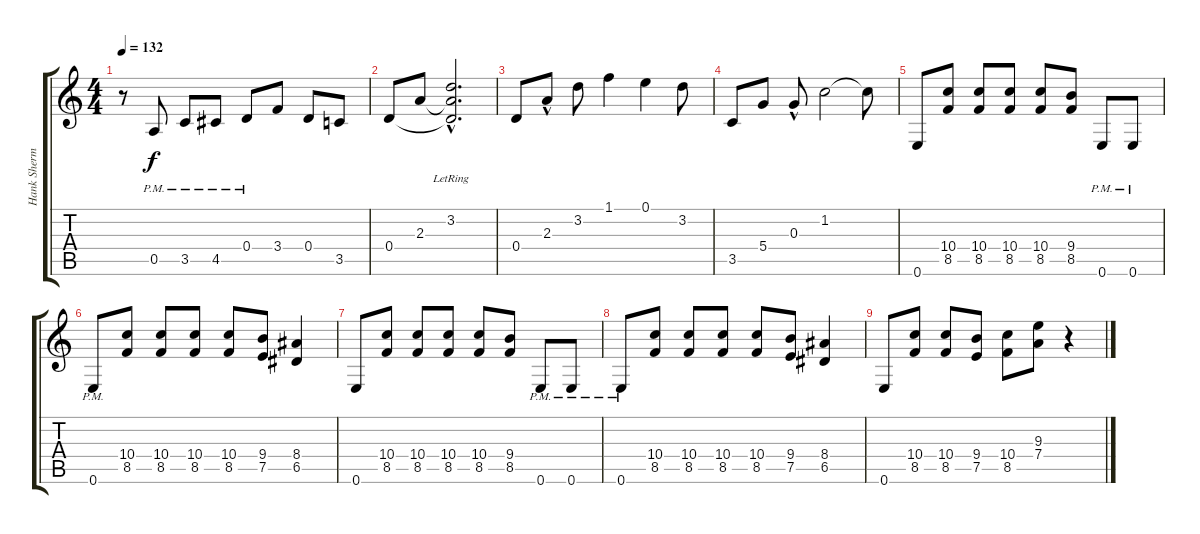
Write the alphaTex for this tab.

\track ("Hank Shermann" "Hank Sherm") {instrument distortionguitar}
\staff {score tabs}
\tuning (E4 B3 G3 D3 A2 E2) {hide}
\ts (4 4)
\tempo 132
\clef g2
\ks c
r.8{dy f} 0.5{pm}.8 3.5{pm}.8 4.5{pm}.8 0.4{pm}.8 3.4.8 0.4.8 3.5.8 |
0.4.8 2.3.8 (3.2{hac lr} 2.3{hac t} 0.4{hac t}).2{d} |
0.4.8 2.3{hac}.8 3.2.8 1.1.4 0.1.4 3.2.8 |
3.5.8 5.4.8 0.3{hac}.8 1.2.2 1.2{t}.8 |
0.6.8 (10.4 8.5).8 (10.4 8.5).8 (10.4 8.5).8 (10.4 8.5).8 (9.4 8.5).8 0.6{pm}.8 0.6{pm}.8 |
0.6{pm}.8 (10.4 8.5).8 (10.4 8.5).8 (10.4 8.5).8 (10.4 8.5).8 (9.4 7.5).8 (8.4 6.5).4 |
0.6.8 (10.4 8.5).8 (10.4 8.5).8 (10.4 8.5).8 (10.4 8.5).8 (9.4 8.5).8 0.6{pm}.8 0.6{pm}.8 |
0.6{pm}.8 (10.4 8.5).8 (10.4 8.5).8 (10.4 8.5).8 (10.4 8.5).8 (9.4 7.5).8 (8.4 6.5).4 |
0.6.8 (10.4 8.5).8 (10.4 8.5).8 (9.4 7.5).8 (10.4 8.5).8 (9.3 7.4).8 r.4
